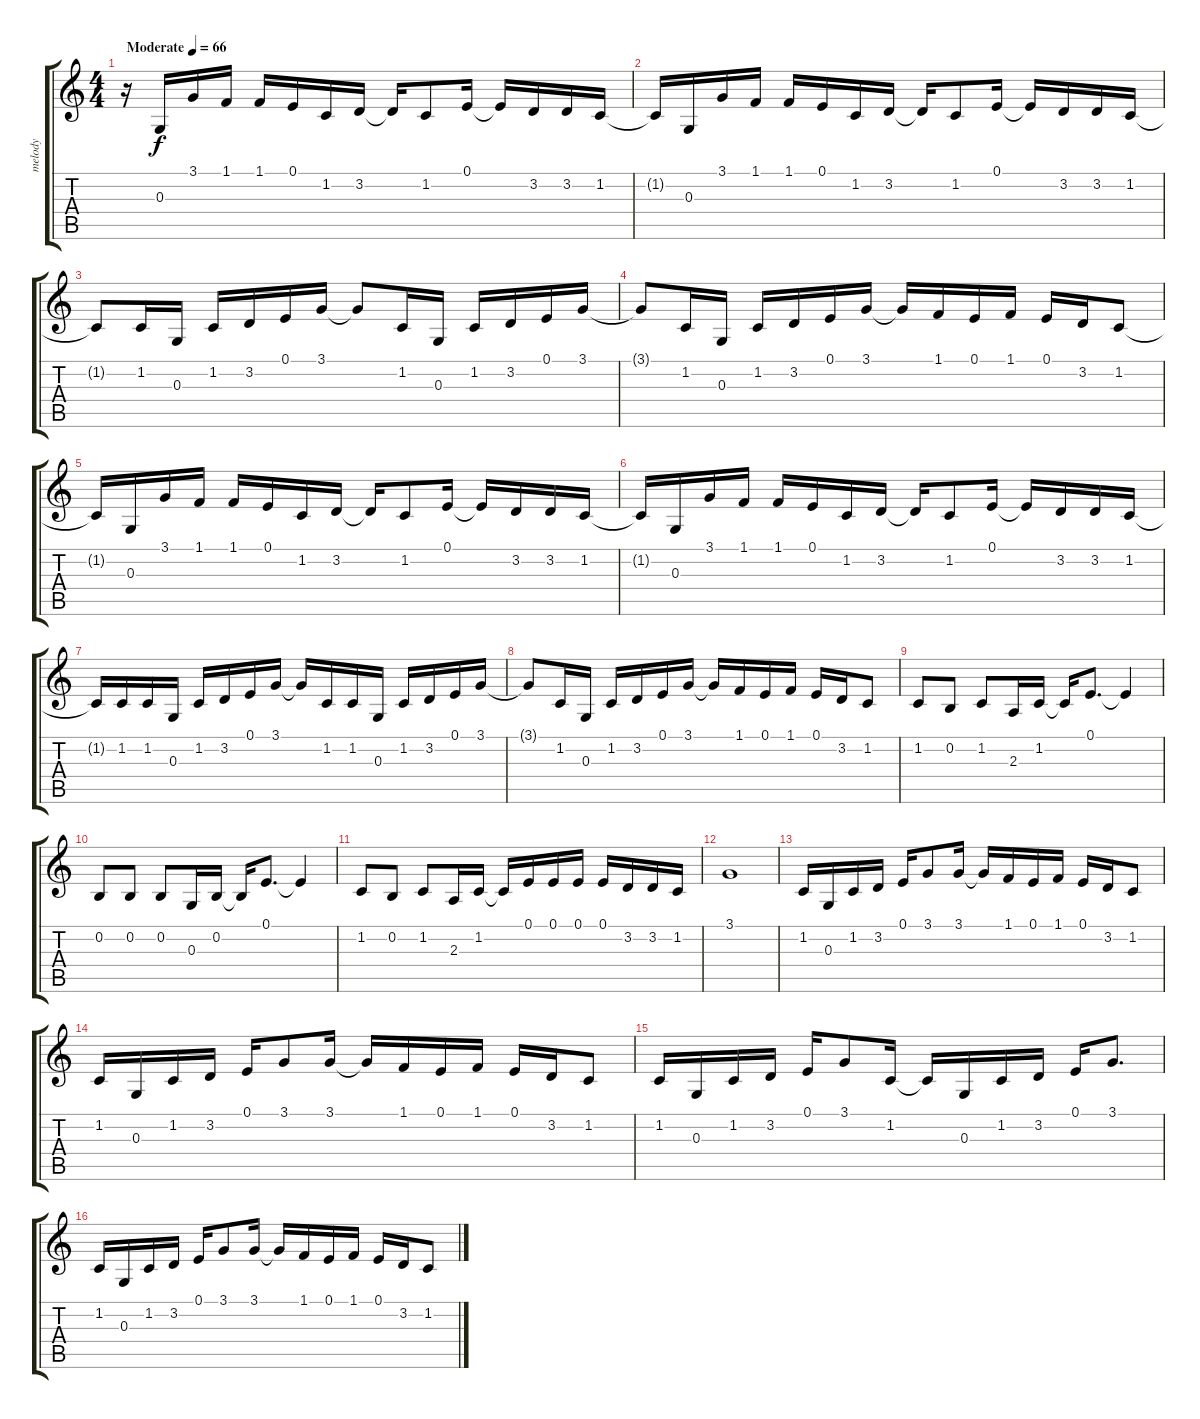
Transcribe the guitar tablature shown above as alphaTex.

\track ("melody" "melody") {instrument flute}
\staff {score tabs}
\tuning (E4 B3 G3 D3 A2 E2) {hide}
\ts (4 4)
\tempo (66 "Moderate")
\clef g2
\ks c
r.16{dy f instrument flute} 0.3.16 3.1.16 1.1.16 1.1.16 0.1.16 1.2.16 3.2.16 3.2{t}.16 1.2.8 0.1.16 0.1{t}.16 3.2.16 3.2.16 1.2.16 |
1.2{t}.16 0.3.16 3.1.16 1.1.16 1.1.16 0.1.16 1.2.16 3.2.16 3.2{t}.16 1.2.8 0.1.16 0.1{t}.16 3.2.16 3.2.16 1.2.16 |
1.2{t}.8 1.2.16 0.3.16 1.2.16 3.2.16 0.1.16 3.1.16 3.1{t}.8 1.2.16 0.3.16 1.2.16 3.2.16 0.1.16 3.1.16 |
3.1{t}.8 1.2.16 0.3.16 1.2.16 3.2.16 0.1.16 3.1.16 3.1{t}.16 1.1.16 0.1.16 1.1.16 0.1.16 3.2.16 1.2.8 |
1.2{t}.16 0.3.16 3.1.16 1.1.16 1.1.16 0.1.16 1.2.16 3.2.16 3.2{t}.16 1.2.8 0.1.16 0.1{t}.16 3.2.16 3.2.16 1.2.16 |
1.2{t}.16 0.3.16 3.1.16 1.1.16 1.1.16 0.1.16 1.2.16 3.2.16 3.2{t}.16 1.2.8 0.1.16 0.1{t}.16 3.2.16 3.2.16 1.2.16 |
1.2{t}.16 1.2.16 1.2.16 0.3.16 1.2.16 3.2.16 0.1.16 3.1.16 3.1{t}.16 1.2.16 1.2.16 0.3.16 1.2.16 3.2.16 0.1.16 3.1.16 |
3.1{t}.8 1.2.16 0.3.16 1.2.16 3.2.16 0.1.16 3.1.16 3.1{t}.16 1.1.16 0.1.16 1.1.16 0.1.16 3.2.16 1.2.8 |
1.2.8 0.2.8 1.2.8 2.3.16 1.2.16 1.2{t}.16 0.1.8{d} 0.1{t}.4 |
0.2.8 0.2.8 0.2.8 0.3.16 0.2.16 0.2{t}.16 0.1.8{d} 0.1{t}.4 |
1.2.8 0.2.8 1.2.8 2.3.16 1.2.16 1.2{t}.16 0.1.16 0.1.16 0.1.16 0.1.16 3.2.16 3.2.16 1.2.16 |
3.1.1 |
1.2.16 0.3.16 1.2.16 3.2.16 0.1.16 3.1.8 3.1.16 3.1{t}.16 1.1.16 0.1.16 1.1.16 0.1.16 3.2.16 1.2.8 |
1.2.16 0.3.16 1.2.16 3.2.16 0.1.16 3.1.8 3.1.16 3.1{t}.16 1.1.16 0.1.16 1.1.16 0.1.16 3.2.16 1.2.8 |
1.2.16 0.3.16 1.2.16 3.2.16 0.1.16 3.1.8 1.2.16 1.2{t}.16 0.3.16 1.2.16 3.2.16 0.1.16 3.1.8{d} |
1.2.16 0.3.16 1.2.16 3.2.16 0.1.16 3.1.8 3.1.16 3.1{t}.16 1.1.16 0.1.16 1.1.16 0.1.16 3.2.16 1.2.8
